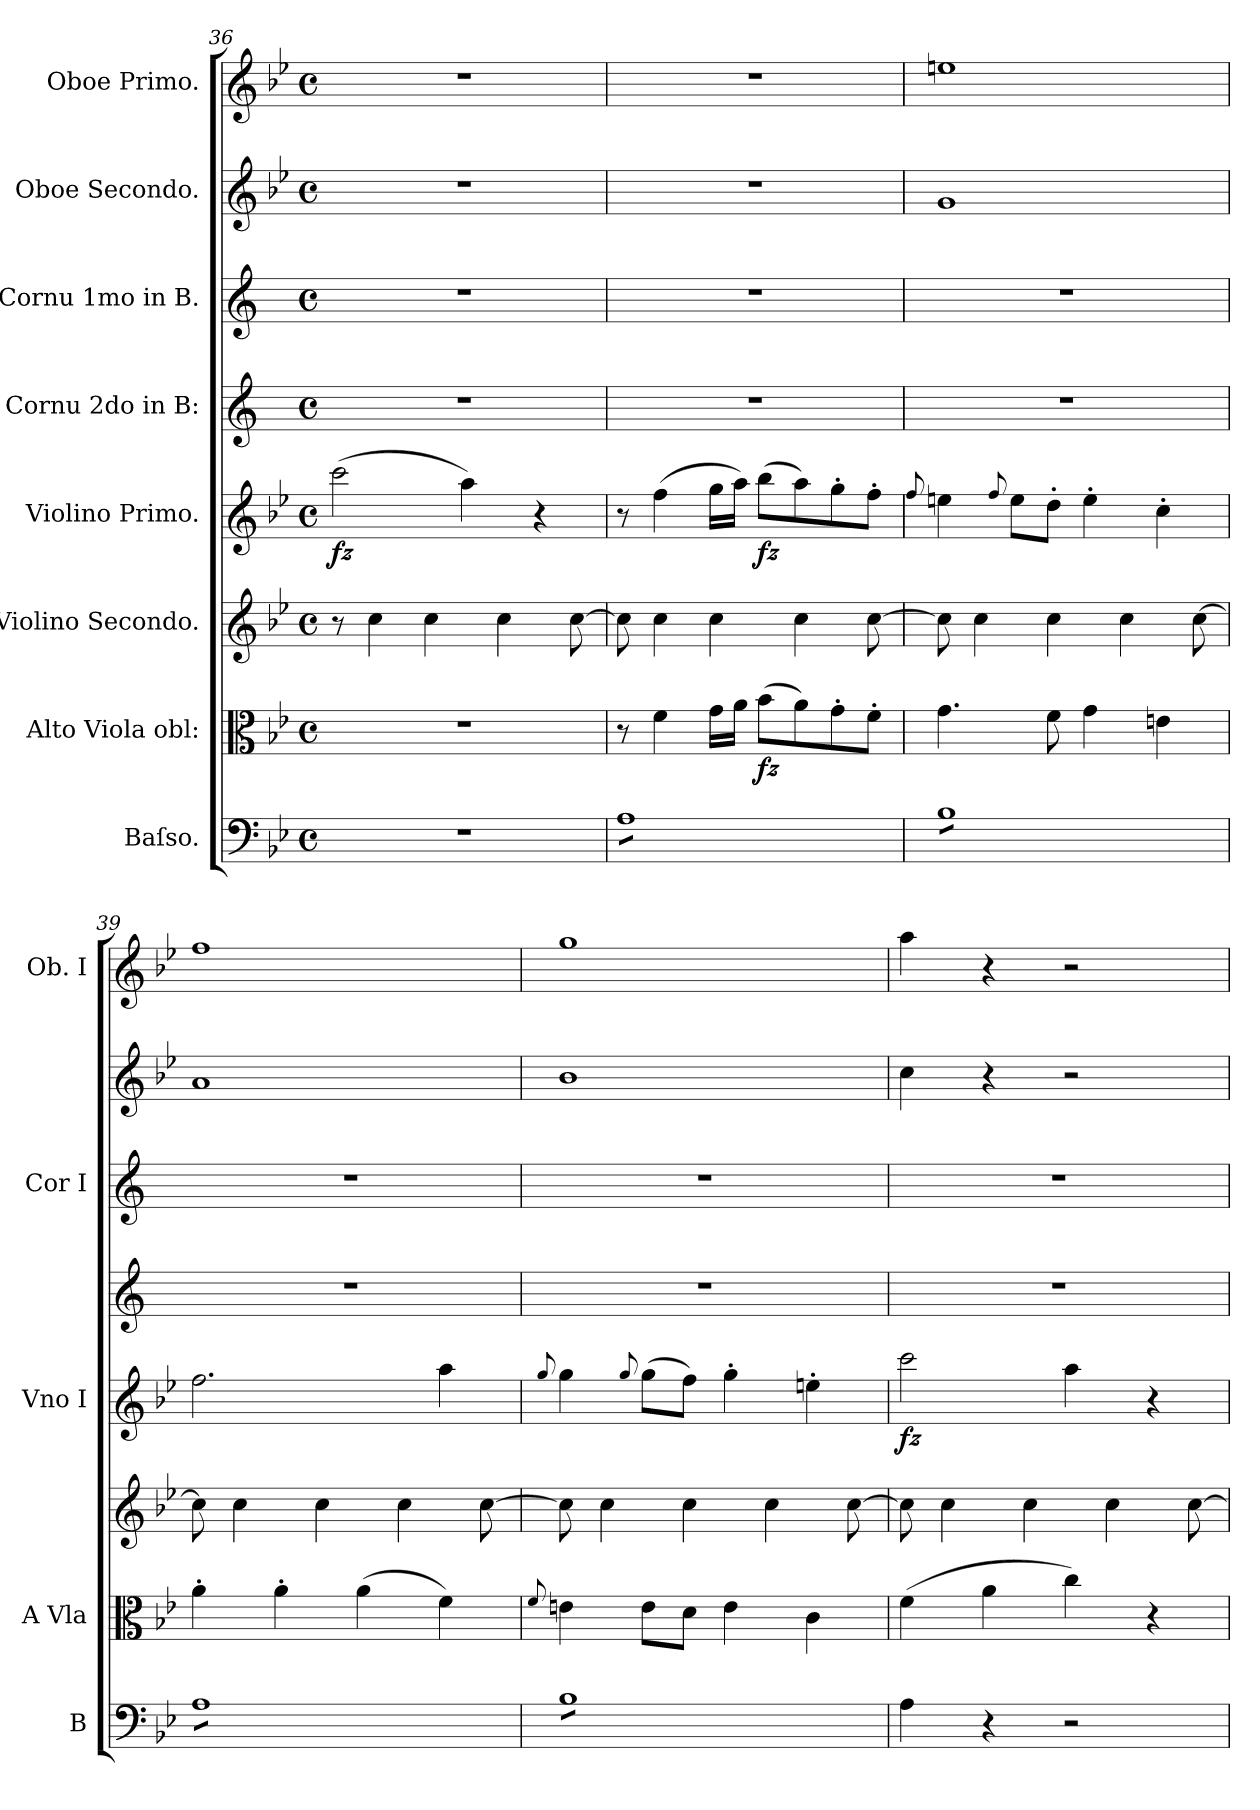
**kern	**dynam	**kern	**dynam	**kern	**dynam	**kern	**dynam	**kern	**kern	**kern	**dynam	**kern	**dynam
*part8	*part8	*part7	*part7	*part6	*part6	*part5	*part5	*part4	*part3	*part2	*part2	*part1	*part1
*staff8	*staff8	*staff7	*staff7	*staff6	*staff6	*staff5	*staff5	*staff4	*staff3	*staff2	*staff2	*staff1	*staff1
*I"Baſso.	*	*I"Alto Viola obl:	*	*I"Violino Secondo.	*	*I"Violino Primo.	*	*I"Cornu 2do in B:	*I"Cornu 1mo in B.	*I"Oboe Secondo.	*	*I"Oboe Primo.	*
*I'B	*	*I'A Vla	*	*	*	*I'Vno I	*	*	*I'Cor I	*	*	*I'Ob. I	*
*clefF4	*	*clefC3	*	*clefG2	*	*clefG2	*	*clefG2	*clefG2	*clefG2	*	*clefG2	*
*	*	*	*	*	*	*	*	*ITrd1c2	*ITrd1c2	*	*	*	*
*k[b-e-]	*	*k[b-e-]	*	*k[b-e-]	*	*k[b-e-]	*	*k[b-e-]	*k[b-e-]	*k[b-e-]	*	*k[b-e-]	*
*B-:	*	*B-:	*	*B-:	*	*B-:	*	*B-:	*B-:	*B-:	*	*B-:	*
*M4/4	*	*M4/4	*	*M4/4	*	*M4/4	*	*M4/4	*M4/4	*M4/4	*	*M4/4	*
*met(c)	*	*met(c)	*	*met(c)	*	*met(c)	*	*met(c)	*met(c)	*met(c)	*	*met(c)	*
=36	=36	=36	=36	=36	=36	=36	=36	=36	=36	=36	=36	=36	=36
!	!	!	!	!	!LO:DY:b	!	!	!	!	!	!	!	!
1r	.	1r	.	8r	pia.	(2ccc\	fz	1r	1r	1r	.	1r	.
.	.	.	.	4cc\	.	.	.	.	.	.	.	.	.
.	.	.	.	4cc\	.	.	.	.	.	.	.	.	.
.	.	.	.	.	.	4aa\)	.	.	.	.	.	.	.
.	.	.	.	4cc\	.	.	.	.	.	.	.	.	.
.	.	.	.	.	.	4r	.	.	.	.	.	.	.
.	.	.	.	[8cc\	.	.	.	.	.	.	.	.	.
=37	=37	=37	=37	=37	=37	=37	=37	=37	=37	=37	=37	=37	=37
!	!LO:DY:b	!	!	!	!	!	!	!	!	!	!	!	!
*tremolo	*	*	*	*	*	*	*	*	*	*	*	*	*
8AL	po.	8r	.	8cc\]	.	8r	.	1r	1r	1r	.	1r	.
!	!	!	!LO:DY:b	!	!	!	!	!	!	!	!	!	!
8A	.	4f\	po&colon;	4cc\	.	(4ff\	.	.	.	.	.	.	.
8A	.	.	.	.	.	.	.	.	.	.	.	.	.
8A	.	16g\LL	.	4cc\	.	16gg\LL	.	.	.	.	.	.	.
.	.	16a\JJ	.	.	.	16aa\JJ)	.	.	.	.	.	.	.
8A	.	(8b-\L	fz	.	.	(8bb-\L	fz	.	.	.	.	.	.
8A	.	8a\)	.	4cc\	.	8aa\)	.	.	.	.	.	.	.
8A	.	8g'\	.	.	.	8gg'\	.	.	.	.	.	.	.
8AJ	.	8f'\J	.	[8cc\	.	8ff'\J	.	.	.	.	.	.	.
=38	=38	=38	=38	=38	=38	=38	=38	=38	=38	=38	=38	=38	=38
.	.	.	.	.	.	8qqff/	.	.	.	.	.	.	.
!	!	!	!	!	!	!	!	!	!	!	!LO:DY:b	!	!LO:DY:b
8B-L	.	4.g\	.	8cc\]	.	4een\	.	1r	1r	1g	po.	1een	po..
8B-	.	.	.	4cc\	.	.	.	.	.	.	.	.	.
.	.	.	.	.	.	8qqff/	.	.	.	.	.	.	.
8B-	.	.	.	.	.	8ee\L	.	.	.	.	.	.	.
8B-	.	8f\	.	4cc\	.	8dd'\J	.	.	.	.	.	.	.
8B-	.	4g\	.	.	.	4ee'\	.	.	.	.	.	.	.
8B-	.	.	.	4cc\	.	.	.	.	.	.	.	.	.
8B-	.	4en\	.	.	.	4cc'\	.	.	.	.	.	.	.
8B-J	.	.	.	[8cc\	.	.	.	.	.	.	.	.	.
=39	=39	=39	=39	=39	=39	=39	=39	=39	=39	=39	=39	=39	=39
8AL	.	4a'\	.	8cc\]	.	2.ff\	.	1r	1r	1a	.	1ff	.
8A	.	.	.	4cc\	.	.	.	.	.	.	.	.	.
8A	.	4a'\	.	.	.	.	.	.	.	.	.	.	.
8A	.	.	.	4cc\	.	.	.	.	.	.	.	.	.
8A	.	(4a\	.	.	.	.	.	.	.	.	.	.	.
8A	.	.	.	4cc\	.	.	.	.	.	.	.	.	.
8A	.	4f\)	.	.	.	4aa\	.	.	.	.	.	.	.
8AJ	.	.	.	[8cc\	.	.	.	.	.	.	.	.	.
=40	=40	=40	=40	=40	=40	=40	=40	=40	=40	=40	=40	=40	=40
.	.	8qqf/	.	.	.	8qqgg/	.	.	.	.	.	.	.
8B-L	.	4en\	.	8cc\]	.	4gg\	.	1r	1r	1b-	.	1gg	.
8B-	.	.	.	4cc\	.	.	.	.	.	.	.	.	.
.	.	.	.	.	.	8qqgg/	.	.	.	.	.	.	.
8B-	.	8e\L	.	.	.	(8gg\L	.	.	.	.	.	.	.
8B-	.	8d\J	.	4cc\	.	8ff\J)	.	.	.	.	.	.	.
8B-	.	4e\	.	.	.	4gg'\	.	.	.	.	.	.	.
8B-	.	.	.	4cc\	.	.	.	.	.	.	.	.	.
8B-	.	4c\	.	.	.	4een'\	.	.	.	.	.	.	.
8B-J	.	.	.	[8cc\	.	.	.	.	.	.	.	.	.
*Xtremolo	*	*	*	*	*	*	*	*	*	*	*	*	*
=41	=41	=41	=41	=41	=41	=41	=41	=41	=41	=41	=41	=41	=41
4A\	.	(4f\	.	8cc\]	.	2ccc\	fz	1r	1r	4cc\	.	4aa\	.
.	.	.	.	4cc\	.	.	.	.	.	.	.	.	.
4r	.	4a\	.	.	.	.	.	.	.	4r	.	4r	.
.	.	.	.	4cc\	.	.	.	.	.	.	.	.	.
2r	.	4cc\)	.	.	.	4aa\	.	.	.	2r	.	2r	.
.	.	.	.	4cc\	.	.	.	.	.	.	.	.	.
.	.	4r	.	.	.	4r	.	.	.	.	.	.	.
.	.	.	.	[8cc\	.	.	.	.	.	.	.	.	.
=	=	=	=	=	=	=	=	=	=	=	=	=	=
*-	*-	*-	*-	*-	*-	*-	*-	*-	*-	*-	*-	*-	*-
